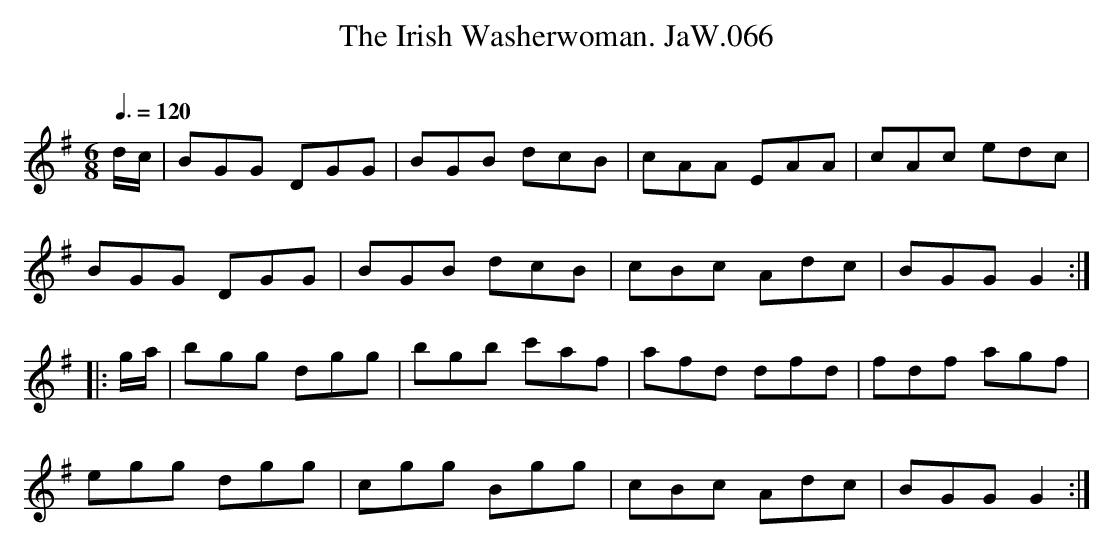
X:1
T:Irish Washerwoman. JaW.066, The
M:6/8
L:1/8
Q:3/8=120
O:
K:G
d/c/|BGG DGG|BGB dcB| cAA EAA| cAc edc|
BGG DGG|BGB dcB|cBc Adc|BGGG2:|
|:g/a/|bgg dgg|bgb c'af|afd dfd|fdf agf|
egg dgg|cgg Bgg|cBc Adc|BGG G2:|
